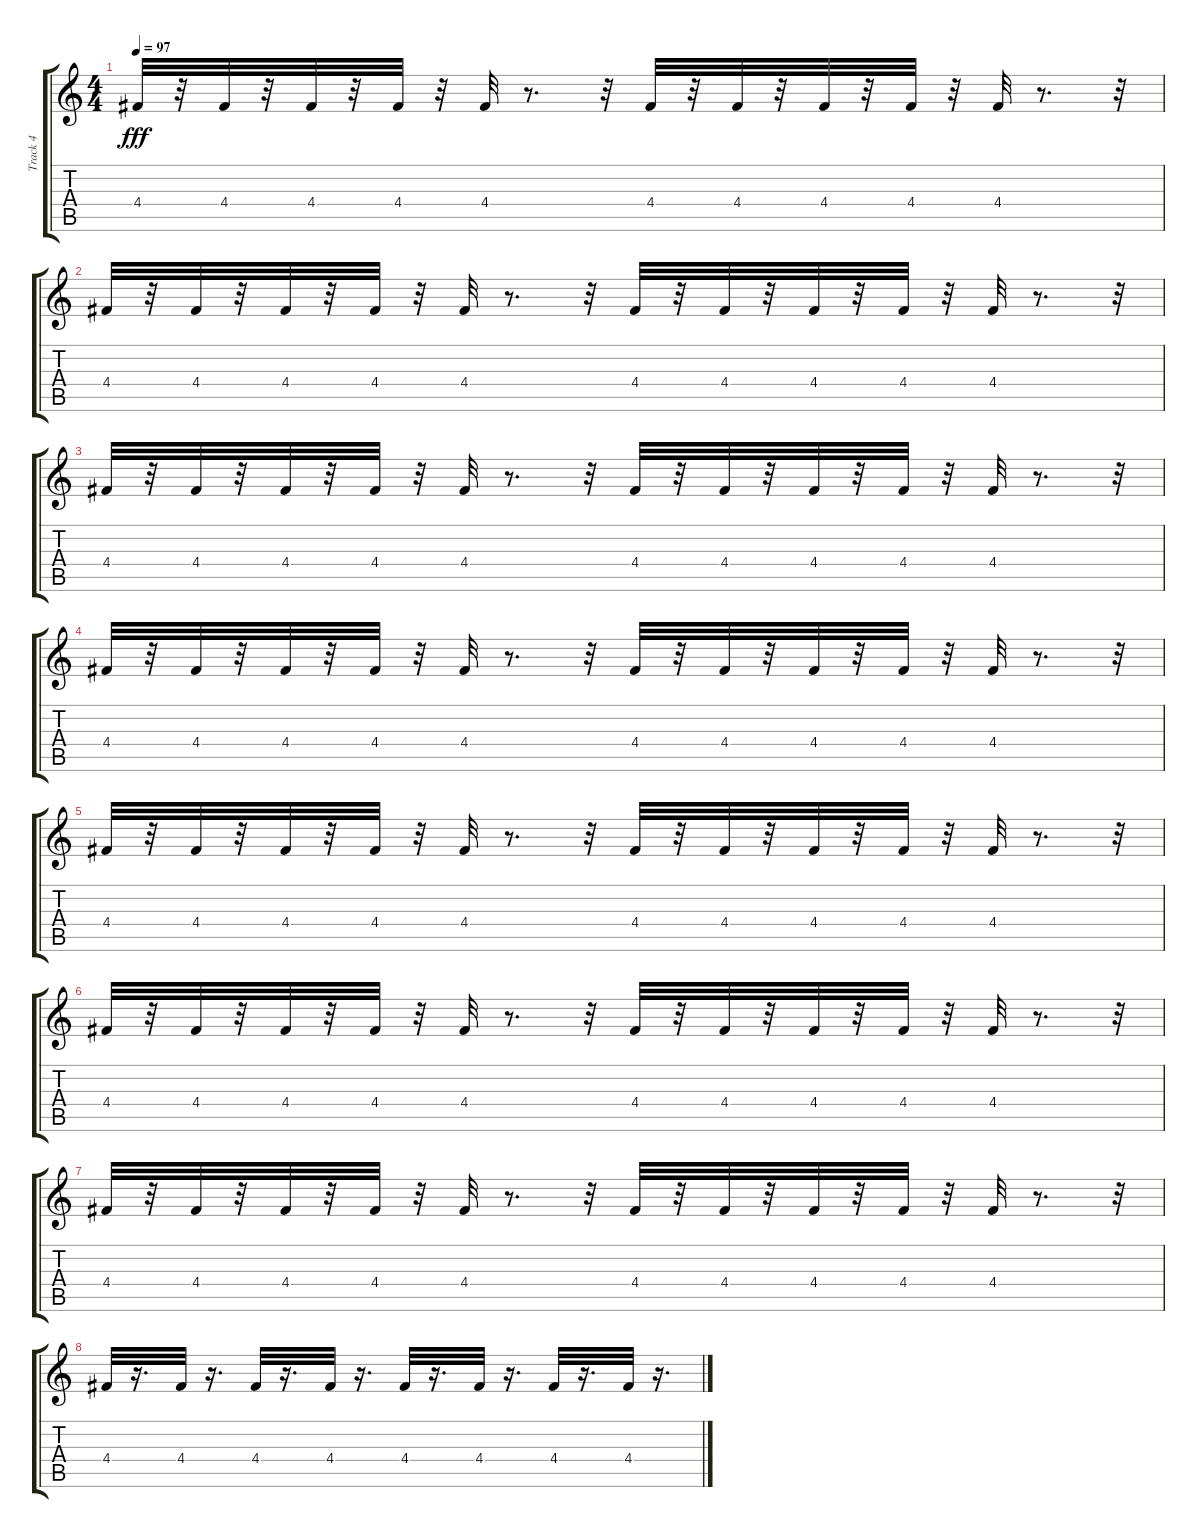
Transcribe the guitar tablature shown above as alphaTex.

\track ("Track 4" "Track 4") {instrument electricguitarclean}
\staff {score tabs}
\tuning (E4 B3 G3 D3 A2 E2) {hide}
\ts (4 4)
\tempo 97
\clef g2
\ks c
4.4.32{dy fff} r.32 4.4.32 r.32 4.4.32 r.32 4.4.32 r.32 4.4.32 r.8{d} r.32 4.4.32 r.32 4.4.32 r.32 4.4.32 r.32 4.4.32 r.32 4.4.32 r.8{d} r.32 |
4.4.32 r.32 4.4.32 r.32 4.4.32 r.32 4.4.32 r.32 4.4.32 r.8{d} r.32 4.4.32 r.32 4.4.32 r.32 4.4.32 r.32 4.4.32 r.32 4.4.32 r.8{d} r.32 |
4.4.32 r.32 4.4.32 r.32 4.4.32 r.32 4.4.32 r.32 4.4.32 r.8{d} r.32 4.4.32 r.32 4.4.32 r.32 4.4.32 r.32 4.4.32 r.32 4.4.32 r.8{d} r.32 |
4.4.32 r.32 4.4.32 r.32 4.4.32 r.32 4.4.32 r.32 4.4.32 r.8{d} r.32 4.4.32 r.32 4.4.32 r.32 4.4.32 r.32 4.4.32 r.32 4.4.32 r.8{d} r.32 |
4.4.32 r.32 4.4.32 r.32 4.4.32 r.32 4.4.32 r.32 4.4.32 r.8{d} r.32 4.4.32 r.32 4.4.32 r.32 4.4.32 r.32 4.4.32 r.32 4.4.32 r.8{d} r.32 |
4.4.32 r.32 4.4.32 r.32 4.4.32 r.32 4.4.32 r.32 4.4.32 r.8{d} r.32 4.4.32 r.32 4.4.32 r.32 4.4.32 r.32 4.4.32 r.32 4.4.32 r.8{d} r.32 |
4.4.32 r.32 4.4.32 r.32 4.4.32 r.32 4.4.32 r.32 4.4.32 r.8{d} r.32 4.4.32 r.32 4.4.32 r.32 4.4.32 r.32 4.4.32 r.32 4.4.32 r.8{d} r.32 |
4.4.32 r.16{d} 4.4.32 r.16{d} 4.4.32 r.16{d} 4.4.32 r.16{d} 4.4.32 r.16{d} 4.4.32 r.16{d} 4.4.32 r.16{d} 4.4.32 r.16{d}
